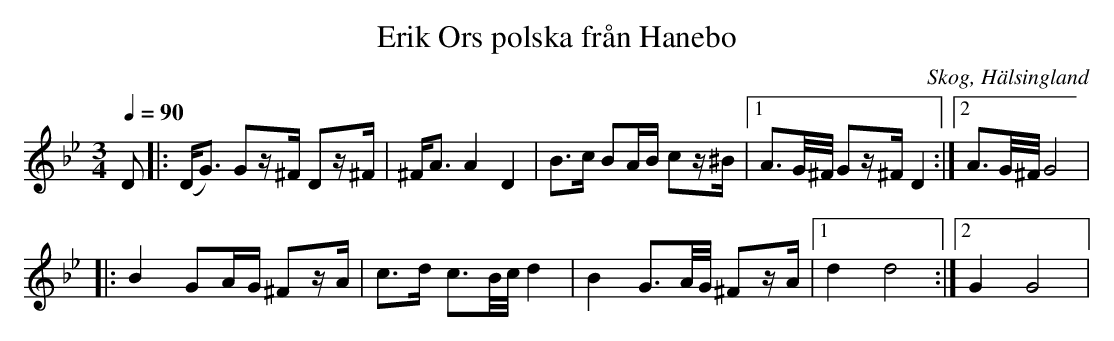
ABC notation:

X:1
T: Erik Ors polska från Hanebo
O: Skog, Hälsingland
M: 3/4
L: 1/16
Q: 1/4=90
K: Gm
D2|:(D2<G2) G2z^F D2z^F|^F2<A2 A4 D4|B2>c2 B2AB c2z^B|1 A2>G^F/ G2z^F D4:|2 A2>G^F/ G8|
|:B4 G2AG ^F2zA|c2>d2 c2>Bc/ d4|B4 G2>AG/ ^F2zA|1 d4 d8:|2 G4 G8|
